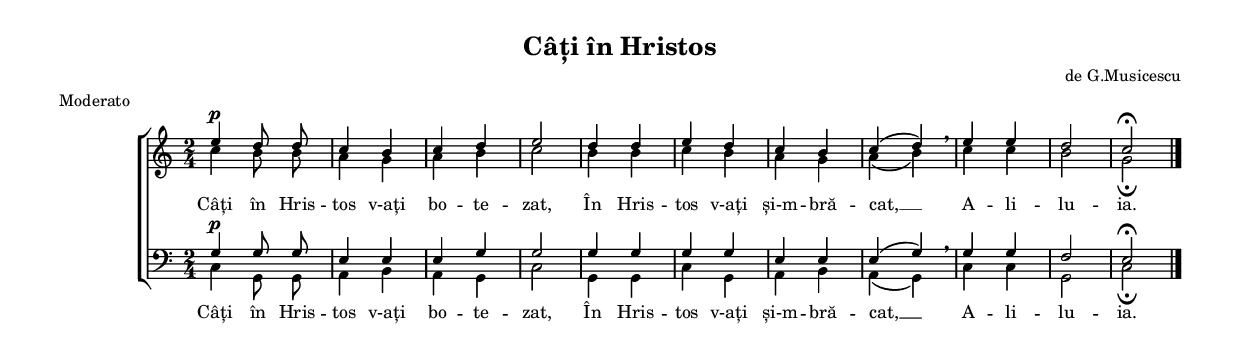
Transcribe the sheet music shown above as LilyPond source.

\version "2.19.80"
\include "defines.ly"
\include "preamble.ly"

\header {
  title = "Câți în Hristos"
  composer = "de G.Musicescu"
  meter = "Moderato"
}

global = {
  \globalPreamble
  \key c \major
  \time 2/4
}

womenWords = \lyricmode {
  Câți în Hris -- tos v-ați bo -- te -- zat,
  În Hris -- tos v-ați și-m -- bră -- cat, __
  A -- li -- lu -- ia.
}
menWords = \womenWords

sopMusic = \relative c' {
  \autoBeamOff

  % Câți în Hristos v-ați botezat,
  e'4^\p d8 d8
  c4 b4
  c4 d4
  e2

  % În Hristos v-ați și-mbrăcat,
  d4 d4
  e4 d4
  c4 b4
  c4( d4) \breathe

  % Aliluia.
  e4 e4
  d2
  c2^\fermata \bar "|."
}

altoMusic = \relative c' {
  \autoBeamOff

  % Câți în Hristos v-ați botezat,
  c'4 b8 b8
  a4 g4
  a4 b4
  c2

  % În Hristos v-ați și-mbrăcat,
  b4 b4
  c4 b4
  a4 g4
  a4( b4)

  % Aliluia.
  c4 c4
  b2
  g2_\fermata
}

tenorMusic = \relative c' {
  \autoBeamOff

  % Câți în Hristos v-ați botezat,
  g4^\p g8 g8
  e4 e4
  e4 g4
  g2

  % În Hristos v-ați și-mbrăcat,
  g4 g4
  g4 g4
  e4 e4
  e4( g4) \breathe

  % Aliluia.
  g4 g4
  f2
  e2^\fermata
}

bassMusic = \relative c' {
  \autoBeamOff

  % Câți în Hristos v-ați botezat,
  c,4 g8 g8
  a4 b4
  a4 g4
  c2

  % În Hristos v-ați și-mbrăcat,
  g4 g4
  c4 g4
  a4 b4
  a4( g4)

  % Aliluia.
  c4 c4
  g2
  c2_\fermata
}

\include "two-staves.ly"
